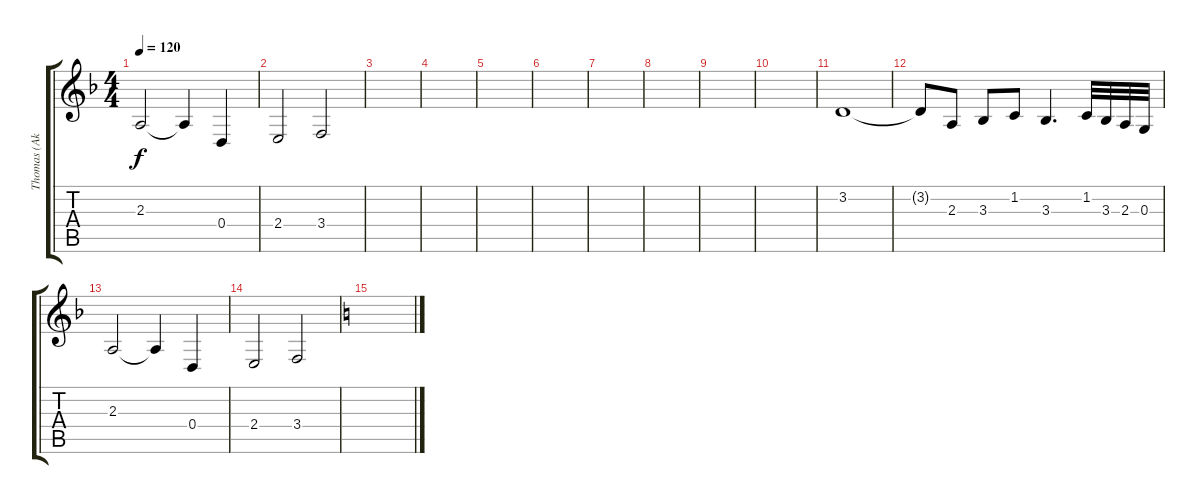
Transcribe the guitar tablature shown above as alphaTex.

\track ("Thomas (Akkordeon)" "Thomas (Ak") {instrument accordion}
\staff {score tabs}
\tuning (E4 B3 G3 D3 A2 E2) {hide}
\ts (4 4)
\tempo 120
\clef g2
\ks f
2.3.2{dy f} 2.3{t}.4 0.4.4 |
2.4.2 3.4.2 |
|
|
|
|
|
|
|
|
3.2.1 |
3.2{t}.8 2.3.8 3.3.8 1.2.8 3.3.4{d} 1.2.32 3.3.32 2.3.32 0.3.32 |
2.3.2 2.3{t}.4 0.4.4 |
2.4.2 3.4.2 |
\ks c
